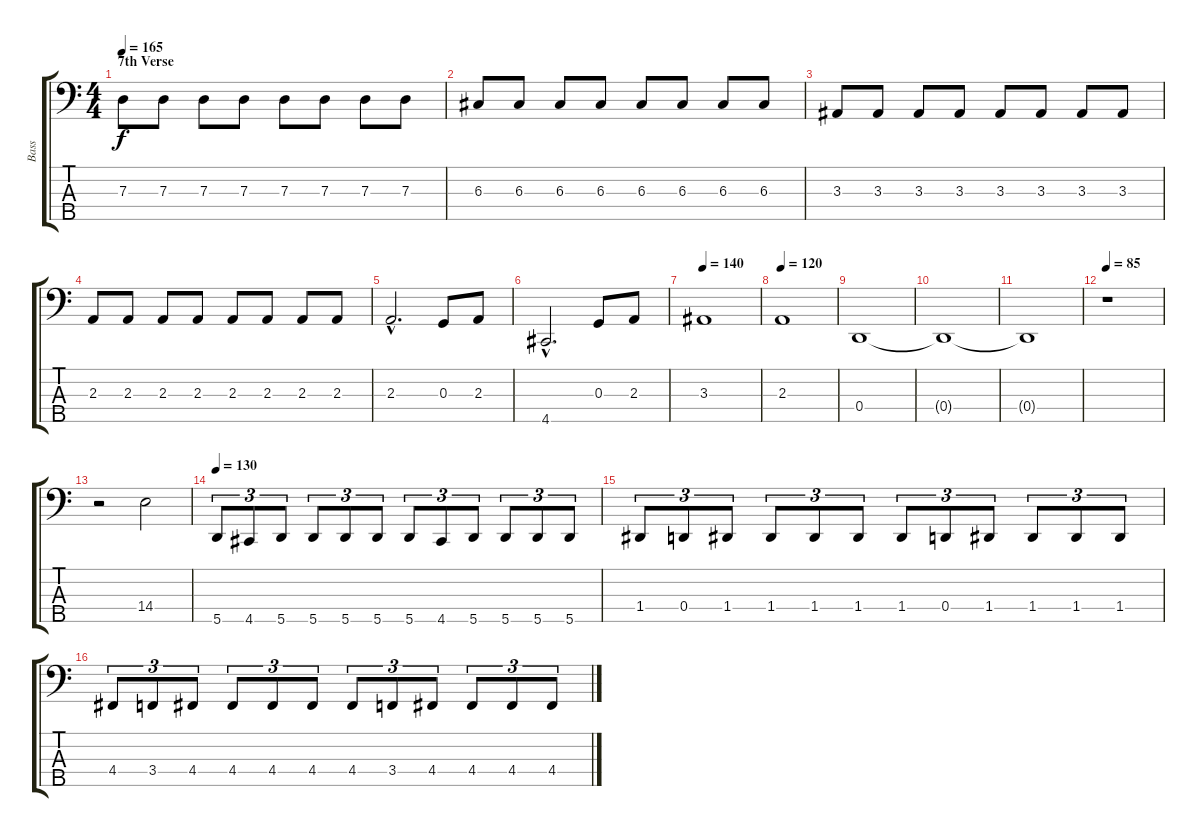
\track ("Bass" "Bass") {instrument electricbassfinger}
\staff {score tabs}
\tuning (F2 C2 G1 D1 A0) {hide}
\ts (4 4)
\section ("" "7th Verse")
\tempo 165
\clef f4
\ks c
7.3.8{dy f} 7.3.8 7.3.8 7.3.8 7.3.8 7.3.8 7.3.8 7.3.8 |
6.3.8 6.3.8 6.3.8 6.3.8 6.3.8 6.3.8 6.3.8 6.3.8 |
3.3.8 3.3.8 3.3.8 3.3.8 3.3.8 3.3.8 3.3.8 3.3.8 |
2.3.8 2.3.8 2.3.8 2.3.8 2.3.8 2.3.8 2.3.8 2.3.8 |
2.3{hac}.2{d} 0.3.8 2.3.8 |
4.5{hac}.2{d} 0.3.8 2.3.8 |
\tempo 140
3.3.1 |
\tempo 120
2.3.1 |
\section ("" "")
0.4.1 |
0.4{t}.1 |
0.4{t}.1 |
\tempo 85
r.1 |
r.2 14.4.2 |
\tempo 130
5.5.8{tu (3 2)} 4.5.8{tu (3 2)} 5.5.8{tu (3 2)} 5.5.8{tu (3 2)} 5.5.8{tu (3 2)} 5.5.8{tu (3 2)} 5.5.8{tu (3 2)} 4.5.8{tu (3 2)} 5.5.8{tu (3 2)} 5.5.8{tu (3 2)} 5.5.8{tu (3 2)} 5.5.8{tu (3 2)} |
1.4.8{tu (3 2)} 0.4.8{tu (3 2)} 1.4.8{tu (3 2)} 1.4.8{tu (3 2)} 1.4.8{tu (3 2)} 1.4.8{tu (3 2)} 1.4.8{tu (3 2)} 0.4.8{tu (3 2)} 1.4.8{tu (3 2)} 1.4.8{tu (3 2)} 1.4.8{tu (3 2)} 1.4.8{tu (3 2)} |
4.4.8{tu (3 2)} 3.4.8{tu (3 2)} 4.4.8{tu (3 2)} 4.4.8{tu (3 2)} 4.4.8{tu (3 2)} 4.4.8{tu (3 2)} 4.4.8{tu (3 2)} 3.4.8{tu (3 2)} 4.4.8{tu (3 2)} 4.4.8{tu (3 2)} 4.4.8{tu (3 2)} 4.4.8{tu (3 2)}
